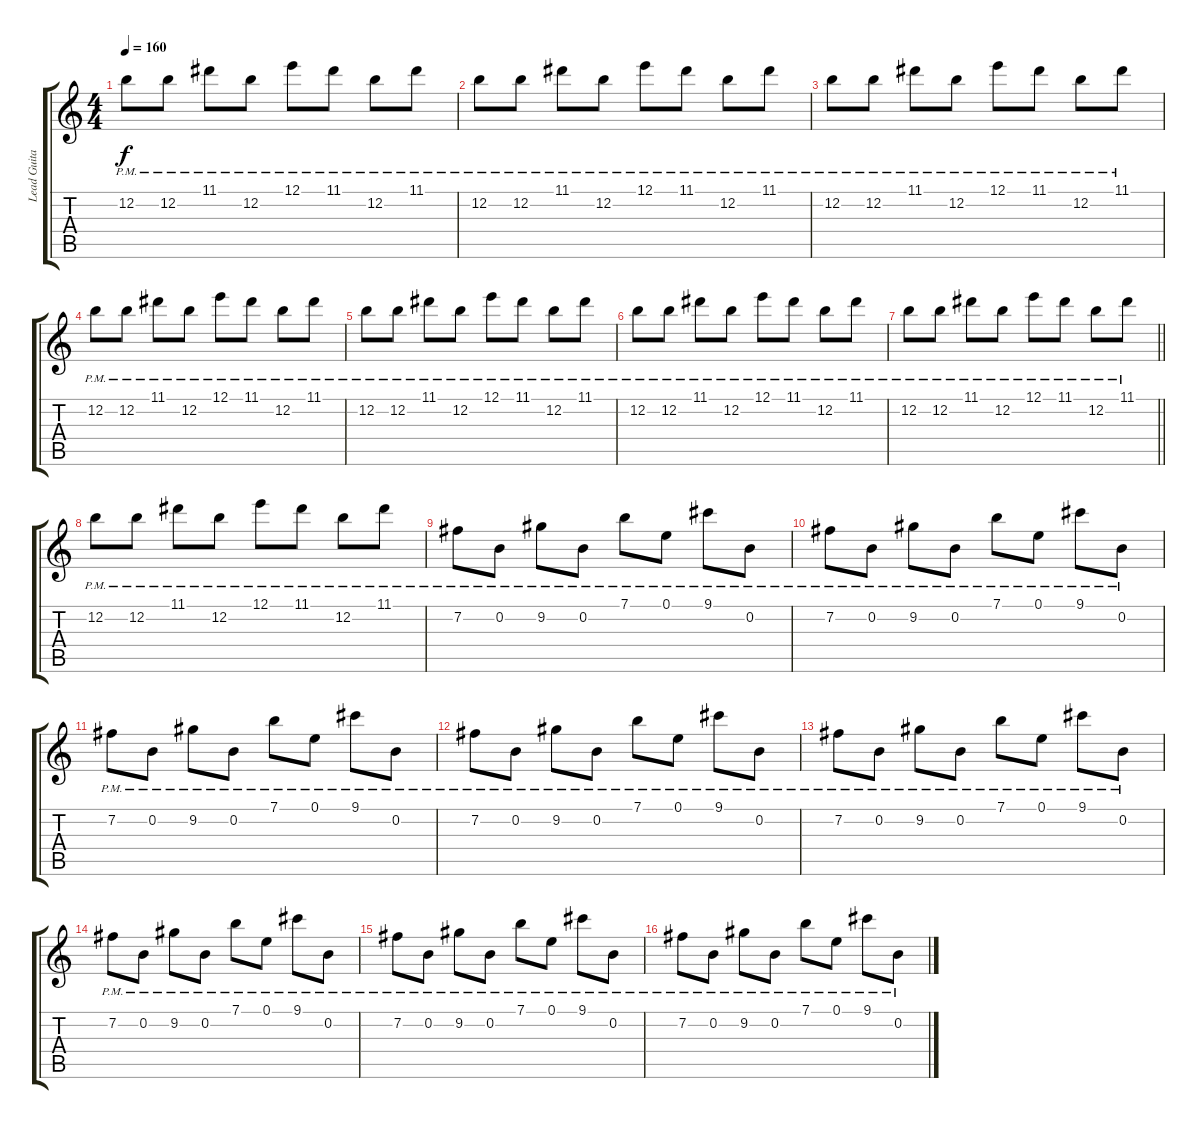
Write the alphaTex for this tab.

\track ("Lead Guitar - Kita" "Lead Guita") {instrument distortionguitar}
\staff {score tabs}
\tuning (E4 B3 G3 D3 A2 E2) {hide}
\ts (4 4)
\tempo 160
\clef g2
\ks c
12.2{pm}.8{dy f} 12.2{pm}.8 11.1{pm}.8 12.2{pm}.8 12.1{pm}.8 11.1{pm}.8 12.2{pm}.8 11.1{pm}.8 |
12.2{pm}.8 12.2{pm}.8 11.1{pm}.8 12.2{pm}.8 12.1{pm}.8 11.1{pm}.8 12.2{pm}.8 11.1{pm}.8 |
12.2{pm}.8 12.2{pm}.8 11.1{pm}.8 12.2{pm}.8 12.1{pm}.8 11.1{pm}.8 12.2{pm}.8 11.1{pm}.8 |
12.2{pm}.8 12.2{pm}.8 11.1{pm}.8 12.2{pm}.8 12.1{pm}.8 11.1{pm}.8 12.2{pm}.8 11.1{pm}.8 |
12.2{pm}.8 12.2{pm}.8 11.1{pm}.8 12.2{pm}.8 12.1{pm}.8 11.1{pm}.8 12.2{pm}.8 11.1{pm}.8 |
12.2{pm}.8 12.2{pm}.8 11.1{pm}.8 12.2{pm}.8 12.1{pm}.8 11.1{pm}.8 12.2{pm}.8 11.1{pm}.8 |
\barLineRight lightlight
12.2{pm}.8 12.2{pm}.8 11.1{pm}.8 12.2{pm}.8 12.1{pm}.8 11.1{pm}.8 12.2{pm}.8 11.1{pm}.8 |
12.2{pm}.8 12.2{pm}.8 11.1{pm}.8 12.2{pm}.8 12.1{pm}.8 11.1{pm}.8 12.2{pm}.8 11.1{pm}.8 |
7.2{pm}.8 0.2{pm}.8 9.2{pm}.8 0.2{pm}.8 7.1{pm}.8 0.1{pm}.8 9.1{pm}.8 0.2{pm}.8 |
7.2{pm}.8 0.2{pm}.8 9.2{pm}.8 0.2{pm}.8 7.1{pm}.8 0.1{pm}.8 9.1{pm}.8 0.2{pm}.8 |
7.2{pm}.8 0.2{pm}.8 9.2{pm}.8 0.2{pm}.8 7.1{pm}.8 0.1{pm}.8 9.1{pm}.8 0.2{pm}.8 |
7.2{pm}.8 0.2{pm}.8 9.2{pm}.8 0.2{pm}.8 7.1{pm}.8 0.1{pm}.8 9.1{pm}.8 0.2{pm}.8 |
7.2{pm}.8 0.2{pm}.8 9.2{pm}.8 0.2{pm}.8 7.1{pm}.8 0.1{pm}.8 9.1{pm}.8 0.2{pm}.8 |
7.2{pm}.8 0.2{pm}.8 9.2{pm}.8 0.2{pm}.8 7.1{pm}.8 0.1{pm}.8 9.1{pm}.8 0.2{pm}.8 |
7.2{pm}.8 0.2{pm}.8 9.2{pm}.8 0.2{pm}.8 7.1{pm}.8 0.1{pm}.8 9.1{pm}.8 0.2{pm}.8 |
7.2{pm}.8 0.2{pm}.8 9.2{pm}.8 0.2{pm}.8 7.1{pm}.8 0.1{pm}.8 9.1{pm}.8 0.2{pm}.8
